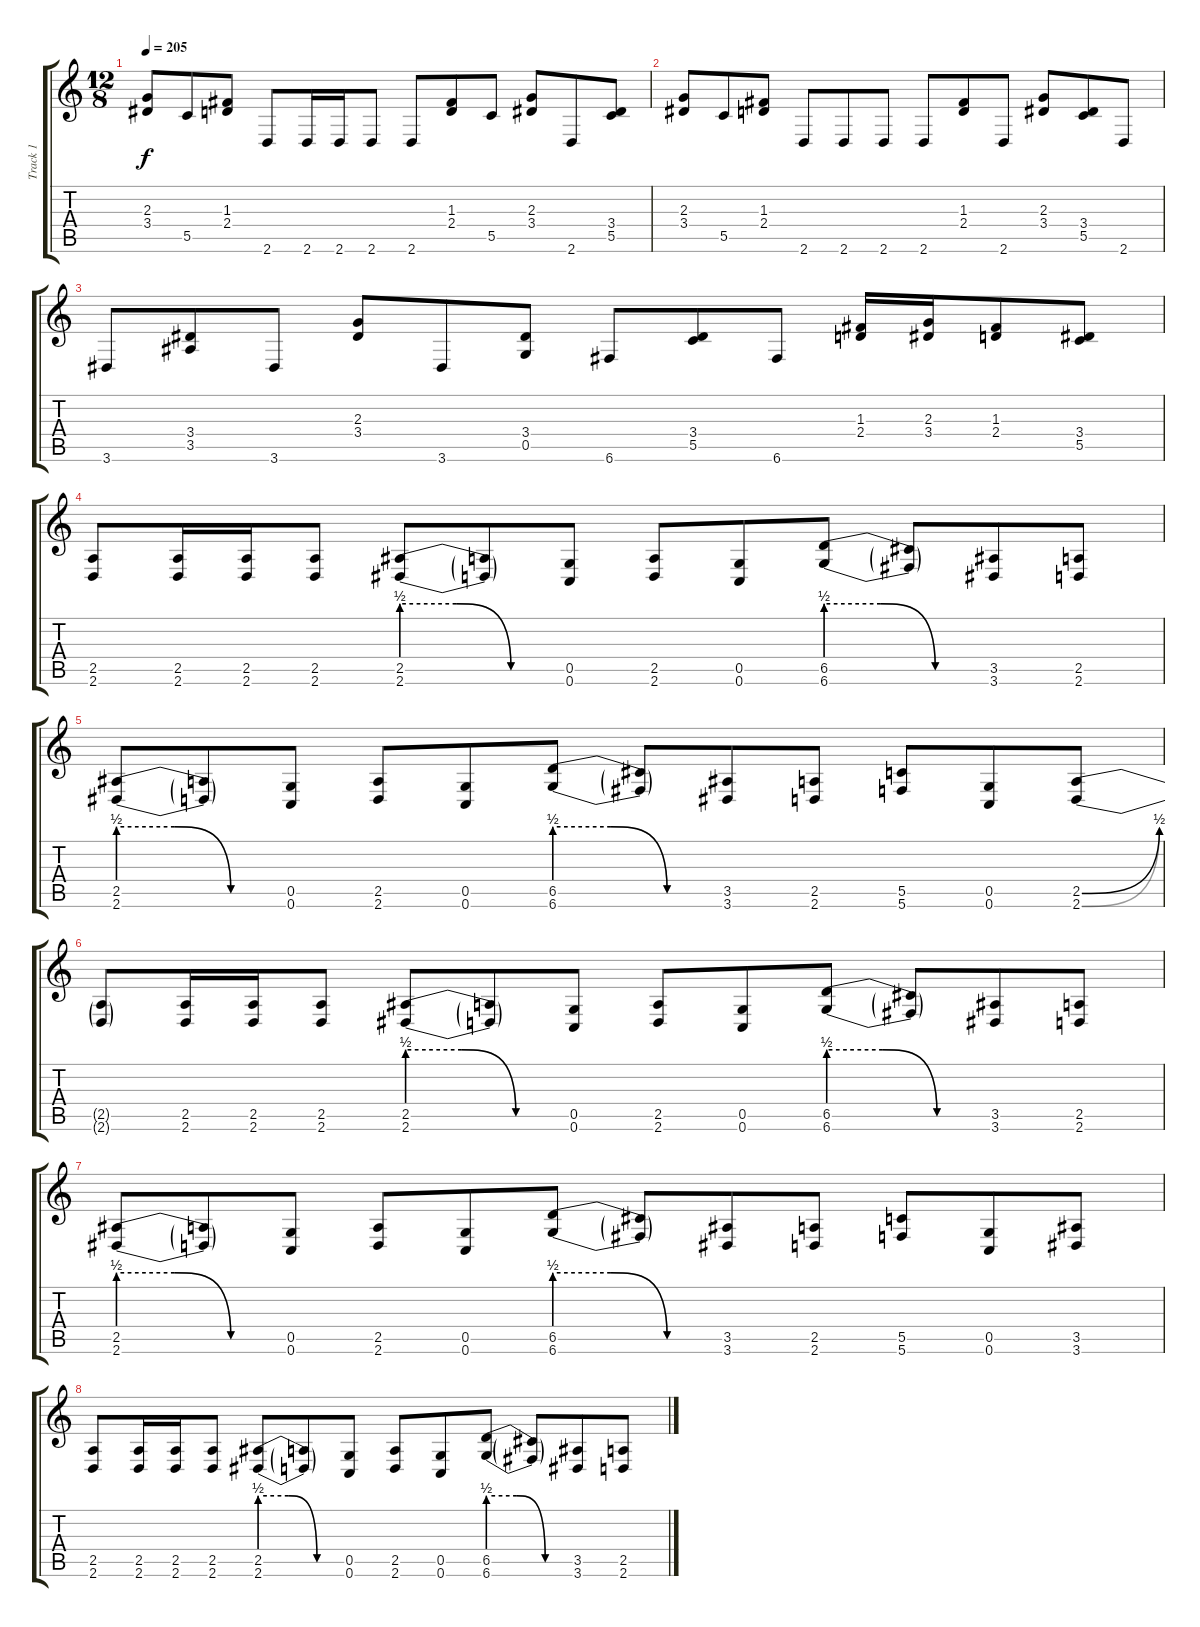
\track ("Track 1" "Track 1") {instrument overdrivenguitar}
\staff {score tabs}
\tuning (D4 A3 F3 C3 G2 C2) {hide}
\ts (12 8)
\tempo 205
\clef g2
\ks c
(2.3 3.4).8{dy f} 5.5.8 (1.3 2.4).8 2.6.8 2.6.16 2.6.16 2.6.8 2.6.8 (1.3 2.4).8 5.5.8 (2.3 3.4).8 2.6.8 (3.4 5.5).8 |
(2.3 3.4).8 5.5.8 (1.3 2.4).8 2.6.8 2.6.8 2.6.8 2.6.8 (1.3 2.4).8 2.6.8 (2.3 3.4).8 (3.4 5.5).8 2.6.8 |
3.6.8 (3.4 3.5).8 3.6.8 (2.3 3.4).8 3.6.8 (3.4 0.5).8 6.6.8 (3.4 5.5).8 6.6.8 (1.3 2.4).16 (2.3 3.4).16 (1.3 2.4).8 (3.4 5.5).8 |
(2.5 2.6).8 (2.5 2.6).16 (2.5 2.6).16 (2.5 2.6).8 (2.5{be (custom 0 2 20 2 40 0 60 0)} 2.6{be (custom 0 2 20 2 40 0 60 0)}).8 (2.5{t} 2.6{t}).8 (0.5 0.6).8 (2.5 2.6).8 (0.5 0.6).8 (6.5{be (custom 0 2 20 2 40 0 60 0)} 6.6{be (custom 0 2 20 2 40 0 60 0)}).8 (6.5{t} 6.6{t}).8 (3.5 3.6).8 (2.5 2.6).8 |
(2.5{be (custom 0 2 20 2 40 0 60 0)} 2.6{be (custom 0 2 20 2 40 0 60 0)}).8 (2.5{t} 2.6{t}).8 (0.5 0.6).8 (2.5 2.6).8 (0.5 0.6).8 (6.5{be (custom 0 2 20 2 40 0 60 0)} 6.6{be (custom 0 2 20 2 40 0 60 0)}).8 (6.5{t} 6.6{t}).8 (3.5 3.6).8 (2.5 2.6).8 (5.5 5.6).8 (0.5 0.6).8 (2.5{be (bend 0 0 60 2)} 2.6{be (bend 0 0 60 2)}).8 |
(2.5{t} 2.6{t}).8 (2.5 2.6).16 (2.5 2.6).16 (2.5 2.6).8 (2.5{be (custom 0 2 20 2 40 0 60 0)} 2.6{be (custom 0 2 20 2 40 0 60 0)}).8 (2.5{t} 2.6{t}).8 (0.5 0.6).8 (2.5 2.6).8 (0.5 0.6).8 (6.5{be (custom 0 2 20 2 40 0 60 0)} 6.6{be (custom 0 2 20 2 40 0 60 0)}).8 (6.5{t} 6.6{t}).8 (3.5 3.6).8 (2.5 2.6).8 |
(2.5{be (custom 0 2 20 2 40 0 60 0)} 2.6{be (custom 0 2 20 2 40 0 60 0)}).8 (2.5{t} 2.6{t}).8 (0.5 0.6).8 (2.5 2.6).8 (0.5 0.6).8 (6.5{be (custom 0 2 20 2 40 0 60 0)} 6.6{be (custom 0 2 20 2 40 0 60 0)}).8 (6.5{t} 6.6{t}).8 (3.5 3.6).8 (2.5 2.6).8 (5.5 5.6).8 (0.5 0.6).8 (3.5 3.6).8 |
(2.5 2.6).8 (2.5 2.6).16 (2.5 2.6).16 (2.5 2.6).8 (2.5{be (custom 0 2 20 2 40 0 60 0)} 2.6{be (custom 0 2 20 2 40 0 60 0)}).8 (2.5{t} 2.6{t}).8 (0.5 0.6).8 (2.5 2.6).8 (0.5 0.6).8 (6.5{be (custom 0 2 20 2 40 0 60 0)} 6.6{be (custom 0 2 20 2 40 0 60 0)}).8 (6.5{t} 6.6{t}).8 (3.5 3.6).8 (2.5 2.6).8
